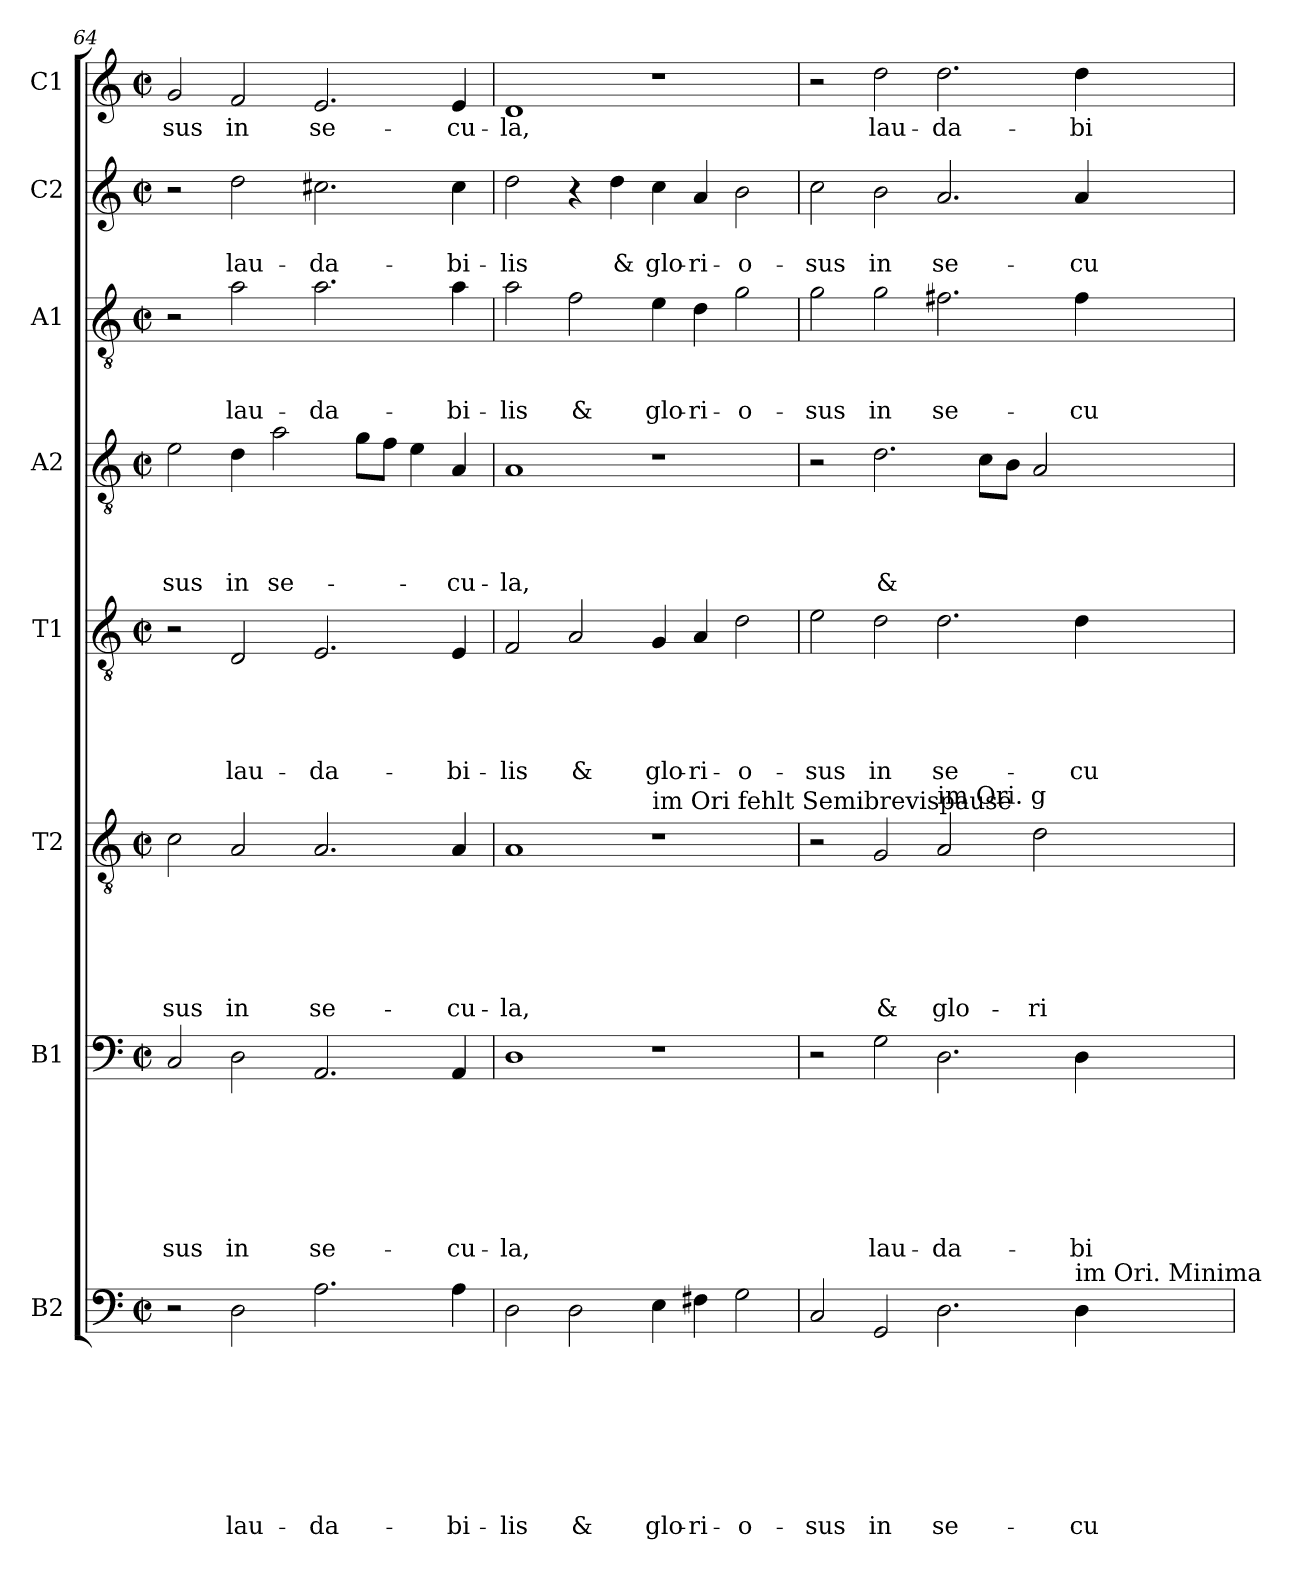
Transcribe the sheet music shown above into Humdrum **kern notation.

**kern	**text	**text	**text	**text	**text	**text	**text	**text	**kern	**text	**text	**text	**text	**text	**text	**text	**kern	**text	**text	**text	**text	**text	**text	**kern	**text	**text	**text	**text	**text	**kern	**text	**text	**text	**text	**kern	**text	**text	**text	**kern	**text	**text	**kern	**text
*part8	*part8	*part8	*part8	*part8	*part8	*part8	*part8	*part8	*part7	*part7	*part7	*part7	*part7	*part7	*part7	*part7	*part6	*part6	*part6	*part6	*part6	*part6	*part6	*part5	*part5	*part5	*part5	*part5	*part5	*part4	*part4	*part4	*part4	*part4	*part3	*part3	*part3	*part3	*part2	*part2	*part2	*part1	*part1
*staff8	*staff8	*staff8	*staff8	*staff8	*staff8	*staff8	*staff8	*staff8	*staff7	*staff7	*staff7	*staff7	*staff7	*staff7	*staff7	*staff7	*staff6	*staff6	*staff6	*staff6	*staff6	*staff6	*staff6	*staff5	*staff5	*staff5	*staff5	*staff5	*staff5	*staff4	*staff4	*staff4	*staff4	*staff4	*staff3	*staff3	*staff3	*staff3	*staff2	*staff2	*staff2	*staff1	*staff1
*I"B2	*	*	*	*	*	*	*	*	*I"B1	*	*	*	*	*	*	*	*I"T2	*	*	*	*	*	*	*I"T1	*	*	*	*	*	*I"A2	*	*	*	*	*I"A1	*	*	*	*I"C2	*	*	*I"C1	*
!!LO:PB:g=z
*clefF4	*	*	*	*	*	*	*	*	*clefF4	*	*	*	*	*	*	*	*clefGv2	*	*	*	*	*	*	*clefGv2	*	*	*	*	*	*clefGv2	*	*	*	*	*clefGv2	*	*	*	*clefG2	*	*	*clefG2	*
*k[]	*	*	*	*	*	*	*	*	*k[]	*	*	*	*	*	*	*	*k[]	*	*	*	*	*	*	*k[]	*	*	*	*	*	*k[]	*	*	*	*	*k[]	*	*	*	*k[]	*	*	*k[]	*
*C:	*	*	*	*	*	*	*	*	*C:	*	*	*	*	*	*	*	*C:	*	*	*	*	*	*	*C:	*	*	*	*	*	*C:	*	*	*	*	*C:	*	*	*	*C:	*	*	*C:	*
*M2/2	*	*	*	*	*	*	*	*	*M2/2	*	*	*	*	*	*	*	*M2/2	*	*	*	*	*	*	*M2/2	*	*	*	*	*	*M2/2	*	*	*	*	*M2/2	*	*	*	*M2/2	*	*	*M2/2	*
*met(c|)	*	*	*	*	*	*	*	*	*met(c|)	*	*	*	*	*	*	*	*met(c|)	*	*	*	*	*	*	*met(c|)	*	*	*	*	*	*met(c|)	*	*	*	*	*met(c|)	*	*	*	*met(c|)	*	*	*met(c|)	*
=64	=64	=64	=64	=64	=64	=64	=64	=64	=64	=64	=64	=64	=64	=64	=64	=64	=64	=64	=64	=64	=64	=64	=64	=64	=64	=64	=64	=64	=64	=64	=64	=64	=64	=64	=64	=64	=64	=64	=64	=64	=64	=64	=64
!	!	!	!	!	!	!	!	!	!	!	!	!	!	!	!	!LO:LY:b	!	!	!	!	!	!	!LO:LY:b	!	!	!	!	!	!	!	!	!	!	!LO:LY:b	!	!	!	!	!	!	!	!	!LO:LY:b
2r	.	.	.	.	.	.	.	.	2C/	.	.	.	.	.	.	-sus	2c\	.	.	.	.	.	-sus	2r	.	.	.	.	.	2e\	.	.	.	-sus	2r	.	.	.	2r	.	.	2g/	-sus
!	!	!	!	!	!	!	!	!LO:LY:b	!	!	!	!	!	!	!	!LO:LY:b	!	!	!	!	!	!	!LO:LY:b	!	!	!	!	!	!LO:LY:b	!	!	!	!	!LO:LY:b	!	!	!	!LO:LY:b	!	!	!LO:LY:b	!	!LO:LY:b
2D\	.	.	.	.	.	.	.	lau-	2D\	.	.	.	.	.	.	in	2A/	.	.	.	.	.	in	2D/	.	.	.	.	lau-	4d\	.	.	.	in	2a\	.	.	lau-	2dd\	.	lau-	2f/	in
!	!	!	!	!	!	!	!	!	!	!	!	!	!	!	!	!	!	!	!	!	!	!	!	!	!	!	!	!	!	!	!	!	!	!LO:LY:b	!	!	!	!	!	!	!	!	!
.	.	.	.	.	.	.	.	.	.	.	.	.	.	.	.	.	.	.	.	.	.	.	.	.	.	.	.	.	.	2a\	.	.	.	se-	.	.	.	.	.	.	.	.	.
!	!	!	!	!	!	!	!	!LO:LY:b	!	!	!	!	!	!	!	!LO:LY:b	!	!	!	!	!	!	!LO:LY:b	!	!	!	!	!	!LO:LY:b	!	!	!	!	!	!	!	!	!LO:LY:b	!	!	!LO:LY:b	!	!LO:LY:b
2.A\	.	.	.	.	.	.	.	-da-	2.AA/	.	.	.	.	.	.	se-	2.A/	.	.	.	.	.	se-	2.E/	.	.	.	.	-da-	.	.	.	.	.	2.a\	.	.	-da-	2.cc#X\	.	-da-	2.e/	se-
.	.	.	.	.	.	.	.	.	.	.	.	.	.	.	.	.	.	.	.	.	.	.	.	.	.	.	.	.	.	8g\L	.	.	.	.	.	.	.	.	.	.	.	.	.
.	.	.	.	.	.	.	.	.	.	.	.	.	.	.	.	.	.	.	.	.	.	.	.	.	.	.	.	.	.	8f\J	.	.	.	.	.	.	.	.	.	.	.	.	.
.	.	.	.	.	.	.	.	.	.	.	.	.	.	.	.	.	.	.	.	.	.	.	.	.	.	.	.	.	.	4e\	.	.	.	.	.	.	.	.	.	.	.	.	.
!	!	!	!	!	!	!	!	!LO:LY:b	!	!	!	!	!	!	!	!LO:LY:b	!	!	!	!	!	!	!LO:LY:b	!	!	!	!	!	!LO:LY:b	!	!	!	!	!LO:LY:b	!	!	!	!LO:LY:b	!	!	!LO:LY:b	!	!LO:LY:b
4A\	.	.	.	.	.	.	.	-bi-	4AA/	.	.	.	.	.	.	-cu-	4A/	.	.	.	.	.	-cu-	4E/	.	.	.	.	-bi-	4A/	.	.	.	-cu-	4a\	.	.	-bi-	4cc#\	.	-bi-	4e/	-cu-
=65	=65	=65	=65	=65	=65	=65	=65	=65	=65	=65	=65	=65	=65	=65	=65	=65	=65	=65	=65	=65	=65	=65	=65	=65	=65	=65	=65	=65	=65	=65	=65	=65	=65	=65	=65	=65	=65	=65	=65	=65	=65	=65	=65
!	!	!	!	!	!	!	!	!LO:LY:b	!	!	!	!	!	!	!	!LO:LY:b	!	!	!	!	!	!	!LO:LY:b	!	!	!	!	!	!LO:LY:b	!	!	!	!	!LO:LY:b	!	!	!	!LO:LY:b	!	!	!LO:LY:b	!	!LO:LY:b
2D\	.	.	.	.	.	.	.	-lis	1D	.	.	.	.	.	.	-la,	1A	.	.	.	.	.	-la,	2F/	.	.	.	.	-lis	1A	.	.	.	-la,	2a\	.	.	-lis	2dd\	.	-lis	1d	-la,
!	!	!	!	!	!	!	!	!LO:LY:b	!	!	!	!	!	!	!	!	!	!	!	!	!	!	!	!	!	!	!	!	!LO:LY:b	!	!	!	!	!	!	!	!	!LO:LY:b	!	!	!	!	!
2D\	.	.	.	.	.	.	.	&	.	.	.	.	.	.	.	.	.	.	.	.	.	.	.	2A/	.	.	.	.	&	.	.	.	.	.	2f\	.	.	&	4r	.	.	.	.
!	!	!	!	!	!	!	!	!	!	!	!	!	!	!	!	!	!	!	!	!	!	!	!	!	!	!	!	!	!	!	!	!	!	!	!	!	!	!	!	!	!LO:LY:b	!	!
.	.	.	.	.	.	.	.	.	.	.	.	.	.	.	.	.	.	.	.	.	.	.	.	.	.	.	.	.	.	.	.	.	.	.	.	.	.	.	4dd\	.	&	.	.
!	!	!	!	!	!	!	!	!	!	!	!	!	!	!	!	!	!LO:TX:a:t=im Ori fehlt Semibrevispause	!	!	!	!	!	!	!	!	!	!	!	!	!	!	!	!	!	!	!	!	!	!	!	!	!	!
!	!	!	!	!	!	!	!	!LO:LY:b	!	!	!	!	!	!	!	!	!	!	!	!	!	!	!	!	!	!	!	!	!LO:LY:b	!	!	!	!	!	!	!	!	!LO:LY:b	!	!	!LO:LY:b	!	!
4E\	.	.	.	.	.	.	.	glo-	1r	.	.	.	.	.	.	.	1r	.	.	.	.	.	.	4G/	.	.	.	.	glo-	1r	.	.	.	.	4e\	.	.	glo-	4cc\	.	glo-	1r	.
!	!	!	!	!	!	!	!	!LO:LY:b	!	!	!	!	!	!	!	!	!	!	!	!	!	!	!	!	!	!	!	!	!LO:LY:b	!	!	!	!	!	!	!	!	!LO:LY:b	!	!	!LO:LY:b	!	!
4F#X\	.	.	.	.	.	.	.	-ri-	.	.	.	.	.	.	.	.	.	.	.	.	.	.	.	4A/	.	.	.	.	-ri-	.	.	.	.	.	4d\	.	.	-ri-	4a/	.	-ri-	.	.
!	!	!	!	!	!	!	!	!LO:LY:b	!	!	!	!	!	!	!	!	!	!	!	!	!	!	!	!	!	!	!	!	!LO:LY:b	!	!	!	!	!	!	!	!	!LO:LY:b	!	!	!LO:LY:b	!	!
2G\	.	.	.	.	.	.	.	-o-	.	.	.	.	.	.	.	.	.	.	.	.	.	.	.	2d\	.	.	.	.	-o-	.	.	.	.	.	2g\	.	.	-o-	2b\	.	-o-	.	.
=66	=66	=66	=66	=66	=66	=66	=66	=66	=66	=66	=66	=66	=66	=66	=66	=66	=66	=66	=66	=66	=66	=66	=66	=66	=66	=66	=66	=66	=66	=66	=66	=66	=66	=66	=66	=66	=66	=66	=66	=66	=66	=66	=66
!	!	!	!	!	!	!	!	!LO:LY:b	!	!	!	!	!	!	!	!	!	!	!	!	!	!	!	!	!	!	!	!	!LO:LY:b	!	!	!	!	!	!	!	!	!LO:LY:b	!	!	!LO:LY:b	!	!
2C/	.	.	.	.	.	.	.	-sus	2r	.	.	.	.	.	.	.	2r	.	.	.	.	.	.	2e\	.	.	.	.	-sus	2r	.	.	.	.	2g\	.	.	-sus	2cc\	.	-sus	2r	.
!	!	!	!	!	!	!	!	!LO:LY:b	!	!	!	!	!	!	!	!LO:LY:b	!	!	!	!	!	!	!LO:LY:b	!	!	!	!	!	!LO:LY:b	!	!	!	!	!LO:LY:b	!	!	!	!LO:LY:b	!	!	!LO:LY:b	!	!LO:LY:b
2GG/	.	.	.	.	.	.	.	in	2G\	.	.	.	.	.	.	lau-	2G/	.	.	.	.	.	&	2d\	.	.	.	.	in	2.d\	.	.	.	&	2g\	.	.	in	2b\	.	in	2dd\	lau-
!	!	!	!	!	!	!	!	!	!	!	!	!	!	!	!	!	!LO:TX:a:t=im Ori.  g	!	!	!	!	!	!	!	!	!	!	!	!	!	!	!	!	!	!	!	!	!	!	!	!	!	!
!	!	!	!	!	!	!	!	!LO:LY:b	!	!	!	!	!	!	!	!LO:LY:b	!	!	!	!	!	!	!LO:LY:b	!	!	!	!	!	!LO:LY:b	!	!	!	!	!	!	!	!	!LO:LY:b	!	!	!LO:LY:b	!	!LO:LY:b
2.D\	.	.	.	.	.	.	.	se-	2.D\	.	.	.	.	.	.	-da-	2A/	.	.	.	.	.	glo-	2.d\	.	.	.	.	se-	.	.	.	.	.	2.f#X\	.	.	se-	2.a/	.	se-	2.dd\	-da-
.	.	.	.	.	.	.	.	.	.	.	.	.	.	.	.	.	.	.	.	.	.	.	.	.	.	.	.	.	.	8c\L	.	.	.	.	.	.	.	.	.	.	.	.	.
.	.	.	.	.	.	.	.	.	.	.	.	.	.	.	.	.	.	.	.	.	.	.	.	.	.	.	.	.	.	8B\J	.	.	.	.	.	.	.	.	.	.	.	.	.
!	!	!	!	!	!	!	!	!	!	!	!	!	!	!	!	!	!	!	!	!	!	!	!LO:LY:b	!	!	!	!	!	!	!	!	!	!	!	!	!	!	!	!	!	!	!	!
.	.	.	.	.	.	.	.	.	.	.	.	.	.	.	.	.	2d\	.	.	.	.	.	-ri-	.	.	.	.	.	.	2A/	.	.	.	.	.	.	.	.	.	.	.	.	.
!LO:TX:a:t=im Ori. Minima	!	!	!	!	!	!	!	!	!	!	!	!	!	!	!	!	!	!	!	!	!	!	!	!	!	!	!	!	!	!	!	!	!	!	!	!	!	!	!	!	!	!	!
!	!	!	!	!	!	!	!	!LO:LY:b	!	!	!	!	!	!	!	!LO:LY:b	!	!	!	!	!	!	!	!	!	!	!	!	!LO:LY:b	!	!	!	!	!	!	!	!	!LO:LY:b	!	!	!LO:LY:b	!	!LO:LY:b
4D\	.	.	.	.	.	.	.	-cu-	4D\	.	.	.	.	.	.	-bi-	.	.	.	.	.	.	.	4d\	.	.	.	.	-cu-	.	.	.	.	.	4f#\	.	.	-cu-	4a/	.	-cu-	4dd\	-bi-
=	=	=	=	=	=	=	=	=	=	=	=	=	=	=	=	=	=	=	=	=	=	=	=	=	=	=	=	=	=	=	=	=	=	=	=	=	=	=	=	=	=	=	=
*-	*-	*-	*-	*-	*-	*-	*-	*-	*-	*-	*-	*-	*-	*-	*-	*-	*-	*-	*-	*-	*-	*-	*-	*-	*-	*-	*-	*-	*-	*-	*-	*-	*-	*-	*-	*-	*-	*-	*-	*-	*-	*-	*-
